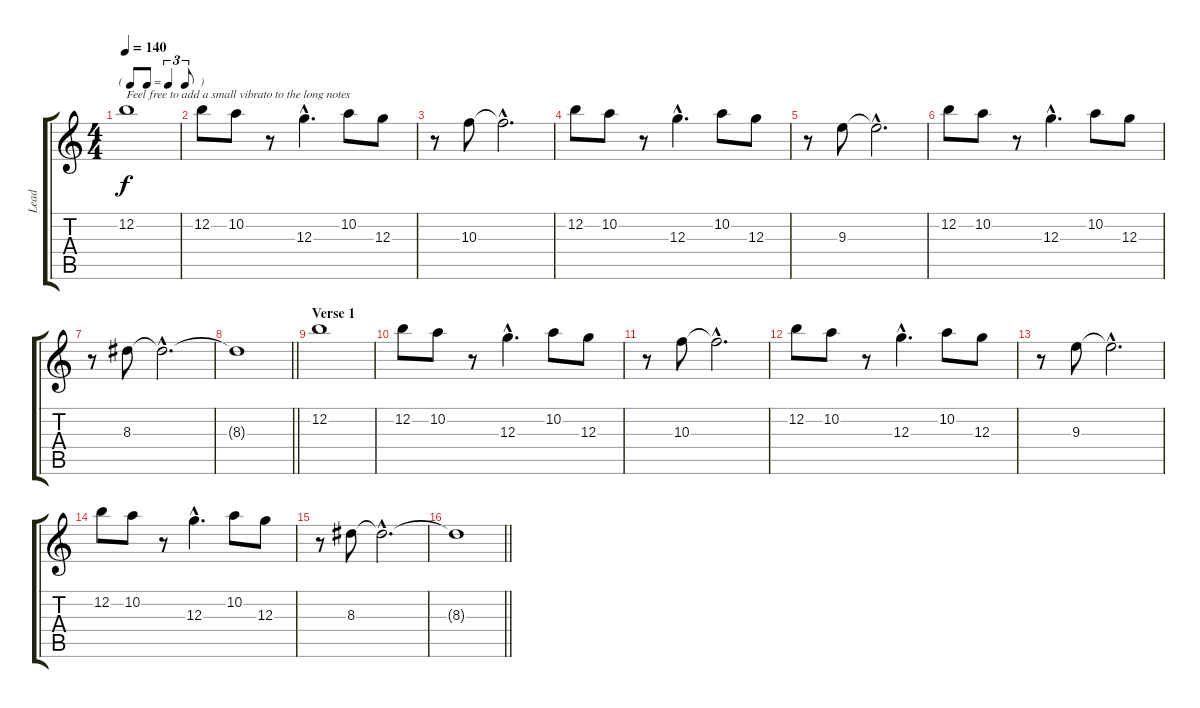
\track ("Lead" "Lead") {instrument electricguitarjazz}
\staff {score tabs}
\tuning (E4 B3 G3 D3 A2 E2) {hide}
\ts (4 4)
\tf triplet8th
\tempo 140
\clef g2
\ks c
12.2.1{txt "Feel free to add a small vibrato to the long notes" dy f} |
12.2.8 10.2.8 r.8 12.3{hac}.4{d} 10.2.8 12.3.8 |
r.8 10.3.8 10.3{hac t}.2{d} |
12.2.8 10.2.8 r.8 12.3{hac}.4{d} 10.2.8 12.3.8 |
r.8 9.3.8 9.3{hac t}.2{d} |
12.2.8 10.2.8 r.8 12.3{hac}.4{d} 10.2.8 12.3.8 |
r.8 8.3.8 8.3{hac t}.2{d} |
\barLineRight lightlight
8.3{t}.1 |
\section ("" "Verse 1")
12.2.1 |
12.2.8 10.2.8 r.8 12.3{hac}.4{d} 10.2.8 12.3.8 |
r.8 10.3.8 10.3{hac t}.2{d} |
12.2.8 10.2.8 r.8 12.3{hac}.4{d} 10.2.8 12.3.8 |
r.8 9.3.8 9.3{hac t}.2{d} |
12.2.8 10.2.8 r.8 12.3{hac}.4{d} 10.2.8 12.3.8 |
r.8 8.3.8 8.3{hac t}.2{d} |
\barLineRight lightlight
8.3{t}.1
